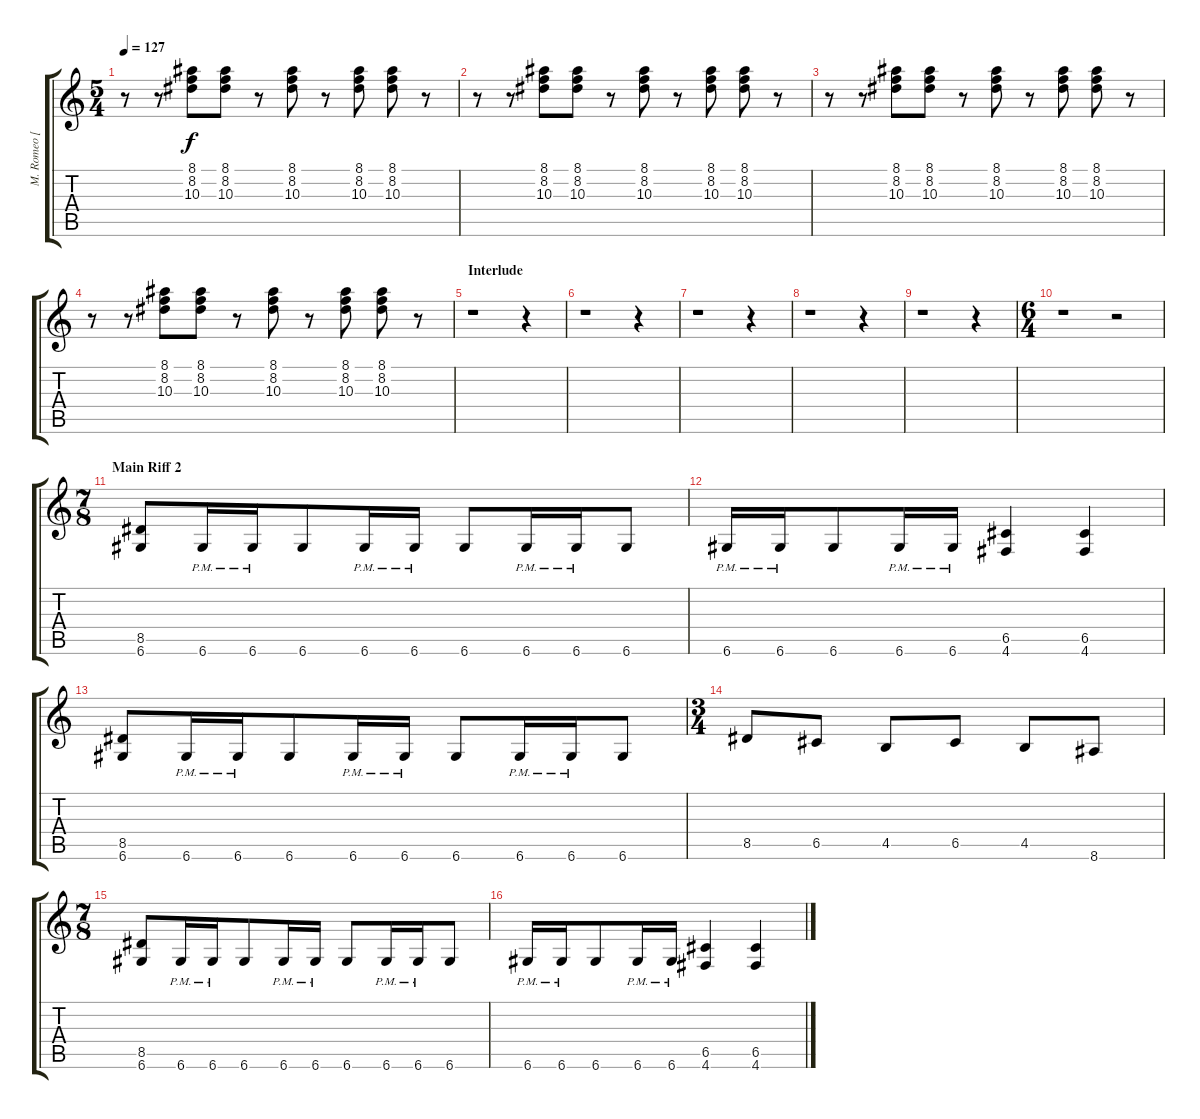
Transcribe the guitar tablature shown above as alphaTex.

\track ("M. Romeo [Distortion Guitar]" "M. Romeo [") {instrument distortionguitar}
\staff {score tabs}
\tuning (D4 A3 F3 C3 G2 D2) {hide}
\ts (5 4)
\tempo 127
\clef g2
\ks c
r.8{dy f} r.8 (8.1 8.2 10.3).8 (8.1 8.2 10.3).8 r.8 (8.1 8.2 10.3).8 r.8 (8.1 8.2 10.3).8 (8.1 8.2 10.3).8 r.8 |
r.8 r.8 (8.1 8.2 10.3).8 (8.1 8.2 10.3).8 r.8 (8.1 8.2 10.3).8 r.8 (8.1 8.2 10.3).8 (8.1 8.2 10.3).8 r.8 |
r.8 r.8 (8.1 8.2 10.3).8 (8.1 8.2 10.3).8 r.8 (8.1 8.2 10.3).8 r.8 (8.1 8.2 10.3).8 (8.1 8.2 10.3).8 r.8 |
r.8 r.8 (8.1 8.2 10.3).8 (8.1 8.2 10.3).8 r.8 (8.1 8.2 10.3).8 r.8 (8.1 8.2 10.3).8 (8.1 8.2 10.3).8 r.8 |
\section ("" "Interlude")
r.1 r.4 |
r.1 r.4 |
r.1 r.4 |
r.1 r.4 |
r.1 r.4 |
\ts (6 4)
r.1 r.2 |
\ts (7 8)
\section ("" "Main Riff 2")
(8.5 6.6).8 6.6{pm}.16 6.6{pm}.16 6.6.8 6.6{pm}.16 6.6{pm}.16 6.6.8 6.6{pm}.16 6.6{pm}.16 6.6.8 |
6.6{pm}.16 6.6{pm}.16 6.6.8 6.6{pm}.16 6.6{pm}.16 (6.5 4.6).4 (6.5 4.6).4 |
(8.5 6.6).8 6.6{pm}.16 6.6{pm}.16 6.6.8 6.6{pm}.16 6.6{pm}.16 6.6.8 6.6{pm}.16 6.6{pm}.16 6.6.8 |
\ts (3 4)
8.5.8 6.5.8 4.5.8 6.5.8 4.5.8 8.6.8 |
\ts (7 8)
(8.5 6.6).8 6.6{pm}.16 6.6{pm}.16 6.6.8 6.6{pm}.16 6.6{pm}.16 6.6.8 6.6{pm}.16 6.6{pm}.16 6.6.8 |
6.6{pm}.16 6.6{pm}.16 6.6.8 6.6{pm}.16 6.6{pm}.16 (6.5 4.6).4 (6.5 4.6).4
